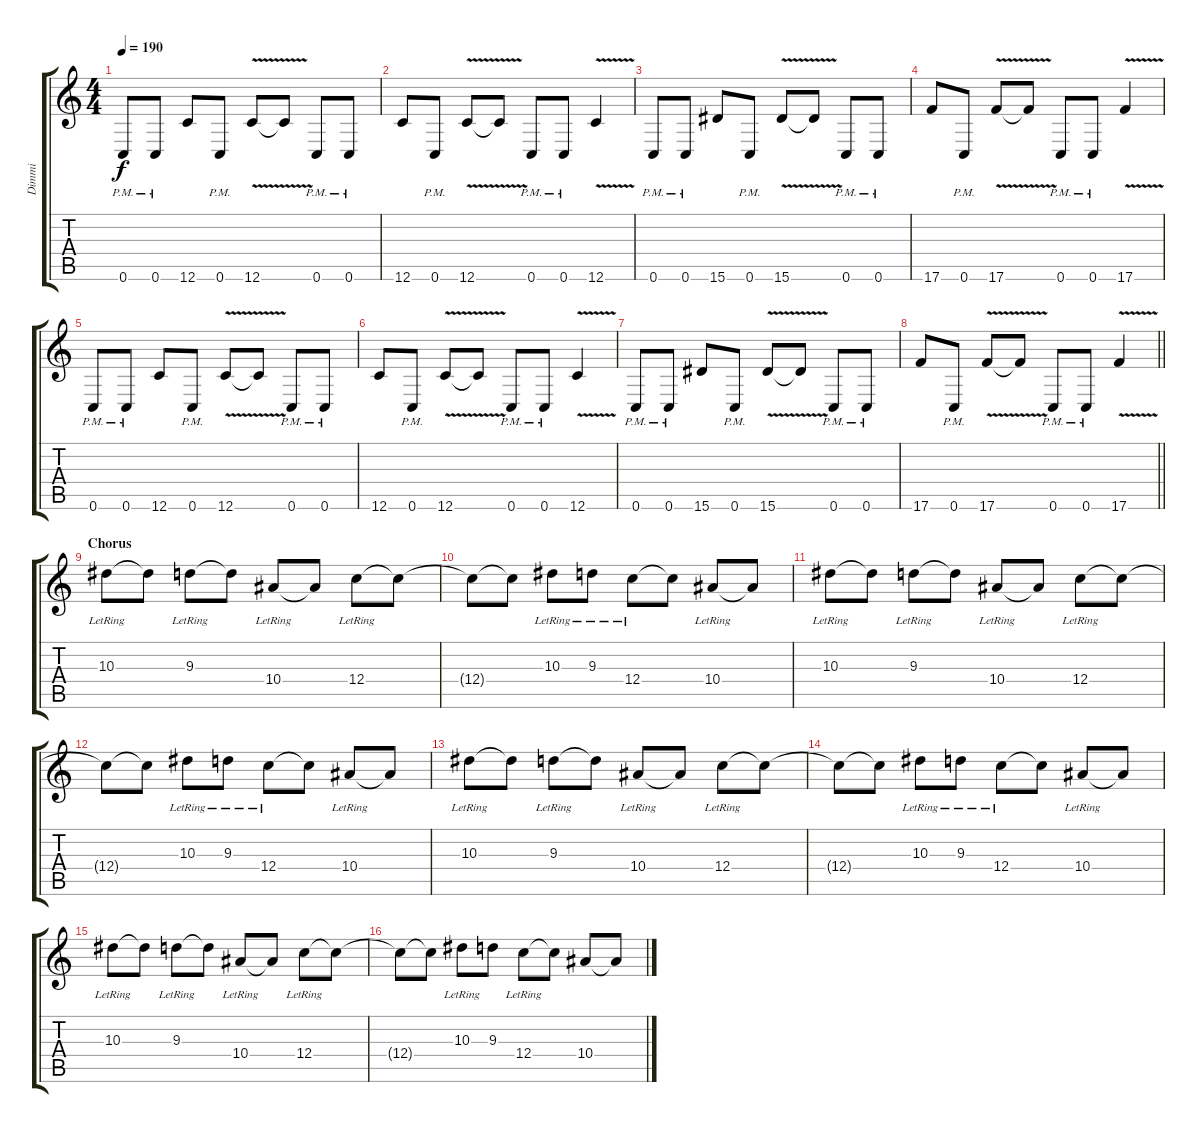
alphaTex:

\track ("Dimmi" "Dimmi") {instrument overdrivenguitar}
\staff {score tabs}
\tuning (D4 A3 F3 C3 G2 C2) {hide}
\ts (4 4)
\tempo 190
\clef g2
\ks c
0.6{pm}.8{dy f} 0.6{pm}.8 12.6.8 0.6{pm}.8 12.6{v}.8 12.6{t}.8 0.6{pm}.8 0.6{pm}.8 |
12.6.8 0.6{pm}.8 12.6{v}.8 12.6{t}.8 0.6{pm}.8 0.6{pm}.8 12.6{v}.4 |
0.6{pm}.8 0.6{pm}.8 15.6.8 0.6{pm}.8 15.6{v}.8 15.6{t}.8 0.6{pm}.8 0.6{pm}.8 |
17.6.8 0.6{pm}.8 17.6{v}.8 17.6{t}.8 0.6{pm}.8 0.6{pm}.8 17.6{v}.4 |
0.6{pm}.8 0.6{pm}.8 12.6.8 0.6{pm}.8 12.6{v}.8 12.6{t}.8 0.6{pm}.8 0.6{pm}.8 |
12.6.8 0.6{pm}.8 12.6{v}.8 12.6{t}.8 0.6{pm}.8 0.6{pm}.8 12.6{v}.4 |
0.6{pm}.8 0.6{pm}.8 15.6.8 0.6{pm}.8 15.6{v}.8 15.6{t}.8 0.6{pm}.8 0.6{pm}.8 |
\barLineRight lightlight
17.6.8 0.6{pm}.8 17.6{v}.8 17.6{t}.8 0.6{pm}.8 0.6{pm}.8 17.6{v}.4 |
\section ("" "Chorus")
10.3{lr}.8{balance 4} 10.3{t}.8 9.3{lr}.8 9.3{t}.8 10.4{lr}.8 10.4{t}.8 12.4{lr}.8 12.4{t}.8 |
12.4{t}.8 12.4{t}.8 10.3{lr}.8 9.3{lr}.8 12.4{lr}.8 12.4{t}.8 10.4{lr}.8 10.4{t}.8 |
10.3{lr}.8 10.3{t}.8 9.3{lr}.8 9.3{t}.8 10.4{lr}.8 10.4{t}.8 12.4{lr}.8 12.4{t}.8 |
12.4{t}.8 12.4{t}.8 10.3{lr}.8 9.3{lr}.8 12.4{lr}.8 12.4{t}.8 10.4{lr}.8 10.4{t}.8 |
10.3{lr}.8 10.3{t}.8 9.3{lr}.8 9.3{t}.8 10.4{lr}.8 10.4{t}.8 12.4{lr}.8 12.4{t}.8 |
12.4{t}.8 12.4{t}.8 10.3{lr}.8 9.3{lr}.8 12.4{lr}.8 12.4{t}.8 10.4{lr}.8 10.4{t}.8 |
10.3{lr}.8 10.3{t}.8 9.3{lr}.8 9.3{t}.8 10.4{lr}.8 10.4{t}.8 12.4{lr}.8 12.4{t}.8 |
12.4{t}.8 12.4{t}.8 10.3{lr}.8 9.3.8 12.4{lr}.8 12.4{t}.8 10.4.8 10.4{t}.8
